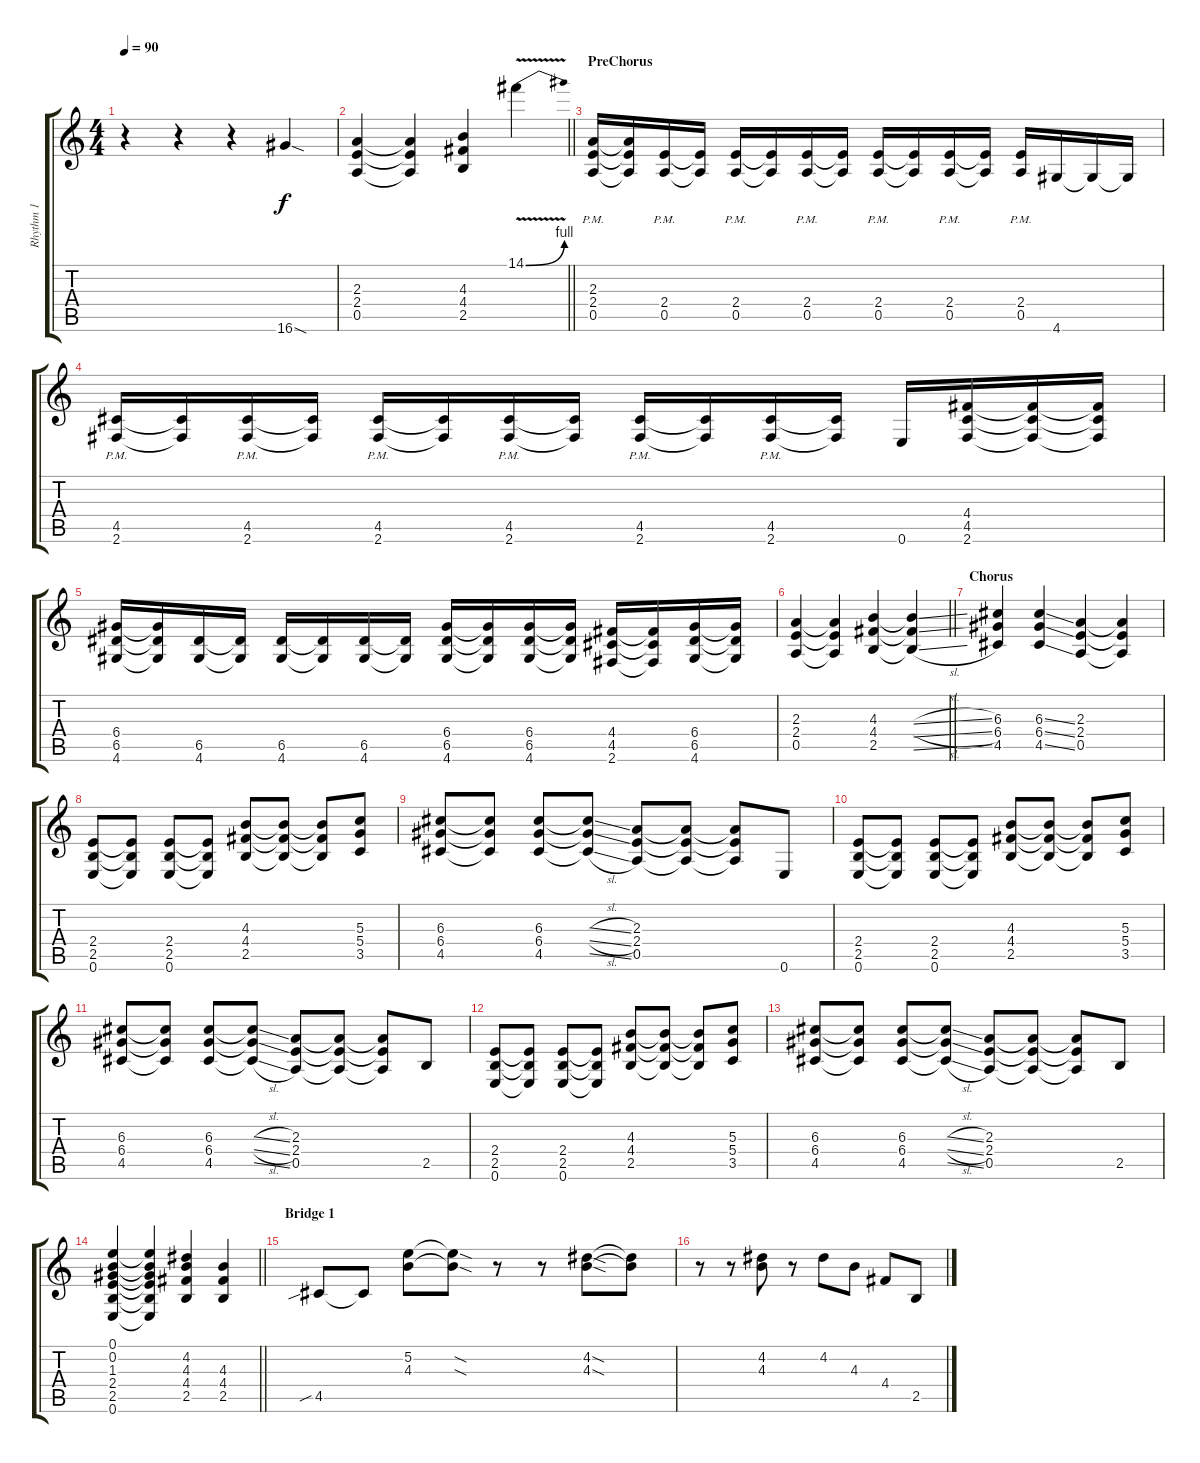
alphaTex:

\track ("Rhythm 1" "Rhythm 1") {mute instrument overdrivenguitar}
\staff {score tabs}
\tuning (E4 B3 G3 D3 A2 E2) {hide}
\ts (4 4)
\tempo 90
\clef g2
\ks c
r.4{dy f} r.4 r.4 16.6{sod}.4 |
\barLineRight lightlight
(2.3 2.4 0.5).4 (2.3{t} 2.4{t} 0.5{t}).4 (4.3 4.4 2.5).4 14.1{be (bend 0 0 60 4) v}.4 |
\section ("" "PreChorus")
(2.3{pm} 2.4{pm} 0.5{pm}).16 (2.3{t} 2.4{t} 0.5{t}).16 (2.4{pm} 0.5{pm}).16 (2.4{t} 0.5{t}).16 (2.4{pm} 0.5{pm}).16 (2.4{t} 0.5{t}).16 (2.4{pm} 0.5{pm}).16 (2.4{t} 0.5{t}).16 (2.4{pm} 0.5{pm}).16 (2.4{t} 0.5{t}).16 (2.4{pm} 0.5{pm}).16 (2.4{t} 0.5{t}).16 (2.4{pm} 0.5{pm}).16 4.6.16 4.6{t}.16 4.6{t}.16 |
(4.5{pm} 2.6{pm}).16 (4.5{t} 2.6{t}).16 (4.5{pm} 2.6{pm}).16 (4.5{t} 2.6{t}).16 (4.5{pm} 2.6{pm}).16 (4.5{t} 2.6{t}).16 (4.5{pm} 2.6{pm}).16 (4.5{t} 2.6{t}).16 (4.5{pm} 2.6{pm}).16 (4.5{t} 2.6{t}).16 (4.5{pm} 2.6{pm}).16 (4.5{t} 2.6{t}).16 0.6.16 (4.4 4.5 2.6).16 (4.4{t} 4.5{t} 2.6{t}).16 (4.4{t} 4.5{t} 2.6{t}).16 |
(6.4 6.5 4.6).16 (6.4{t} 6.5{t} 4.6{t}).16 (6.5 4.6).16 (6.5{t} 4.6{t}).16 (6.5 4.6).16 (6.5{t} 4.6{t}).16 (6.5 4.6).16 (6.5{t} 4.6{t}).16 (6.4 6.5 4.6).16 (6.4{t} 6.5{t} 4.6{t}).16 (6.4 6.5 4.6).16 (6.4{t} 6.5{t} 4.6{t}).16 (4.4 4.5 2.6).16 (4.4{t} 4.5{t} 2.6{t}).16 (6.4 6.5 4.6).16 (6.4{t} 6.5{t} 4.6{t}).16 |
\barLineRight lightlight
(2.3 2.4 0.5).4 (2.3{t} 2.4{t} 0.5{t}).4 (4.3 4.4 2.5).4 (4.3{sl t} 4.4{sl t} 2.5{sl t}).4 |
\section ("" "Chorus")
(6.3 6.4 4.5).4 (6.3{ss} 6.4{ss} 4.5{ss}).4 (2.3 2.4 0.5).4 (2.3{t} 2.4{t} 0.5{t}).4 |
(2.4 2.5 0.6).8 (2.4{t} 2.5{t} 0.6{t}).8 (2.4 2.5 0.6).8 (2.4{t} 2.5{t} 0.6{t}).8 (4.3 4.4 2.5).8 (4.3{t} 4.4{t} 2.5{t}).8 (4.3{t} 4.4{t} 2.5{t}).8 (5.3 5.4 3.5).8 |
(6.3 6.4 4.5).8 (6.3{t} 6.4{t} 4.5{t}).8 (6.3 6.4 4.5).8 (6.3{sl t} 6.4{sl t} 4.5{sl t}).8 (2.3 2.4 0.5).8 (2.3{t} 2.4{t} 0.5{t}).8 (2.3{t} 2.4{t} 0.5{t}).8 0.6.8 |
(2.4 2.5 0.6).8 (2.4{t} 2.5{t} 0.6{t}).8 (2.4 2.5 0.6).8 (2.4{t} 2.5{t} 0.6{t}).8 (4.3 4.4 2.5).8 (4.3{t} 4.4{t} 2.5{t}).8 (4.3{t} 4.4{t} 2.5{t}).8 (5.3 5.4 3.5).8 |
(6.3 6.4 4.5).8 (6.3{t} 6.4{t} 4.5{t}).8 (6.3 6.4 4.5).8 (6.3{sl t} 6.4{sl t} 4.5{sl t}).8 (2.3 2.4 0.5).8 (2.3{t} 2.4{t} 0.5{t}).8 (2.3{t} 2.4{t} 0.5{t}).8 2.5.8 |
(2.4 2.5 0.6).8 (2.4{t} 2.5{t} 0.6{t}).8 (2.4 2.5 0.6).8 (2.4{t} 2.5{t} 0.6{t}).8 (4.3 4.4 2.5).8 (4.3{t} 4.4{t} 2.5{t}).8 (4.3{t} 4.4{t} 2.5{t}).8 (5.3 5.4 3.5).8 |
(6.3 6.4 4.5).8 (6.3{t} 6.4{t} 4.5{t}).8 (6.3 6.4 4.5).8 (6.3{sl t} 6.4{sl t} 4.5{sl t}).8 (2.3 2.4 0.5).8 (2.3{t} 2.4{t} 0.5{t}).8 (2.3{t} 2.4{t} 0.5{t}).8 2.5.8 |
\barLineRight lightlight
(0.1 0.2 1.3 2.4 2.5 0.6).4 (0.1{t} 0.2{t} 1.3{t} 2.4{t} 2.5{t} 0.6{t}).4 (4.2 4.3 4.4 2.5).4 (4.3 4.4 2.5).4 |
\section ("" "Bridge 1")
4.5{sib}.8 4.5{t}.8 (5.2 4.3).8 (5.2{sod t} 4.3{sod t}).8 r.8 r.8 (4.2{sod} 4.3{sod}).8 (4.2{t} 4.3{t}).8 |
r.8 r.8 (4.2 4.3).8 r.8 4.2.8 4.3.8 4.4.8 2.5{ss}.8
